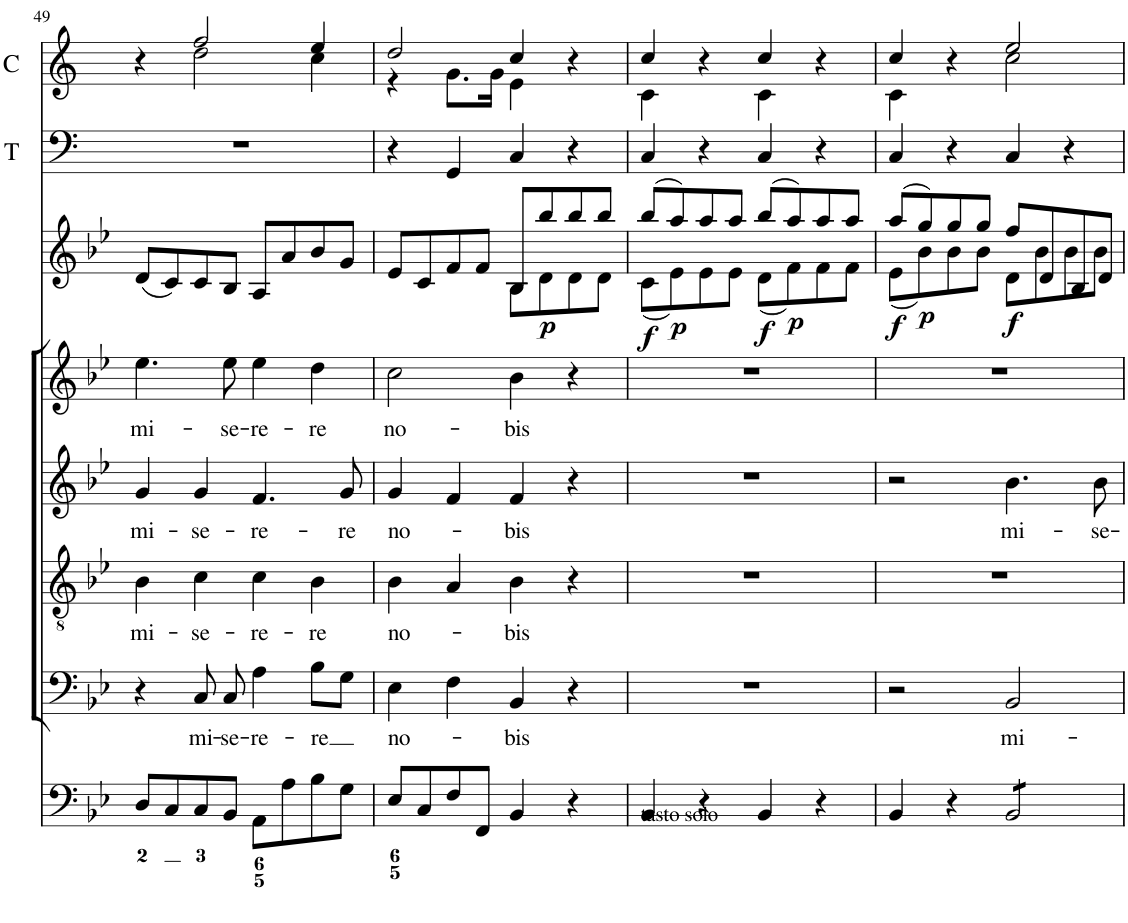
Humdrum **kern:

**kern	**kern	**text	**kern	**text	**kern	**text	**kern	**text	**kern	**dynam	**kern	**dynam	**kern	**dynam	**kern	**kern
*part10	*part9	*part9	*part8	*part8	*part7	*part7	*part6	*part6	*part5	*part5	*part4	*part4	*part3	*part3	*part2	*part1
*staff10	*staff9	*staff9	*staff8	*staff8	*staff7	*staff7	*staff6	*staff6	*staff5	*staff5	*staff4	*staff4	*staff3	*staff3	*staff2	*staff1
*I"Organ	*I"Voice	*	*I"Tenor	*	*I"Alto	*	*I"Voice	*	*I"Violin	*	*I"Violin	*	*I"2 Violini	*	*I"Timpani	*I"Clarini in B[b]
*	*	*	*	*	*	*	*	*	*I'Vln	*	*I'Vln	*	*I'Vln	*	*I'T	*I'C
!!LO:PB:g=z
*clefF4	*clefF4	*	*clefGv2	*	*clefG2	*	*clefG2	*	*clefG2	*	*clefG2	*	*clefG2	*	*clefF4	*clefG2
*	*	*	*	*	*	*	*	*	*	*	*	*	*	*	*Trd1c2	*Trd1c2
*k[b-e-]	*k[b-e-]	*	*k[b-e-]	*	*k[b-e-]	*	*k[b-e-]	*	*k[b-e-]	*	*k[b-e-]	*	*k[b-e-]	*	*k[]	*k[]
*M4/4	*M4/4	*	*M4/4	*	*M4/4	*	*M4/4	*	*M4/4	*	*M4/4	*	*M4/4	*	*M4/4	*M4/4
*met(c)	*met(c)	*	*met(c)	*	*met(c)	*	*met(c)	*	*met(c)	*	*met(c)	*	*met(c)	*	*met(c)	*met(c)
=49	=49	=49	=49	=49	=49	=49	=49	=49	=49	=49	=49	=49	=49	=49	=49	=49
!	!	!	!	!LO:LY:b	!	!LO:LY:b	!	!LO:LY:b	!	!	!	!	!	!	!	!
*	*	*	*	*	*	*	*	*	*	*	*	*	*	*	*	*^
8D/L	4r	.	4B-\	mi-	4g/	mi-	4.ee-\	mi-	(8d/L	.	(8d/L	.	(8d/L	.	1r	4r	4ryy
8C/	.	.	.	.	.	.	.	.	8c/J)	.	8c/J)	.	8c/)	.	.	.	.
!	!	!LO:LY:b	!	!LO:LY:b	!	!LO:LY:b	!	!	!	!	!	!	!	!	!	!	!
8C/	8C/	mi-	4c\	-se-	4g/	-se-	.	.	8c/L	.	8c/L	.	8c/	.	.	2ff/	2dd\
!	!	!LO:LY:b	!	!	!	!	!	!LO:LY:b	!	!	!	!	!	!	!	!	!
8BB-/J	8C/	-se-	.	.	.	.	8ee-\	-se-	8B-/J	.	8B-/J	.	8B-/J	.	.	.	.
!	!	!LO:LY:b	!	!LO:LY:b	!	!LO:LY:b	!	!LO:LY:b	!	!	!	!	!	!	!	!	!
8AA\L	4A\	-re-	4c\	-re-	4.f/	-re-	4ee-\	-re-	8A/L	.	8A/L	.	8A/L	.	.	.	.
8A\	.	.	.	.	.	.	.	.	8a/J	.	8a/J	.	8a/	.	.	.	.
!	!	!LO:LY:b	!	!LO:LY:b	!	!	!	!LO:LY:b	!	!	!	!	!	!	!	!	!
8B-\	8B-\L	-re	4B-\	-re	.	.	4dd\	-re	8b-/L	.	8b-/L	.	8b-/	.	.	4ee/	4cc\
!	!	!	!	!	!	!LO:LY:b	!	!	!	!	!	!	!	!	!	!	!
8G\J	8G\J	.	.	.	8g/	-re	.	.	8g/J	.	8g/J	.	8g/J	.	.	.	.
=50	=50	=50	=50	=50	=50	=50	=50	=50	=50	=50	=50	=50	=50	=50	=50	=50	=50
!	!	!LO:LY:b	!	!LO:LY:b	!	!LO:LY:b	!	!LO:LY:b	!	!	!	!	!	!	!	!	!
*	*	*	*	*	*	*	*	*	*	*	*	*	*^	*	*	*	*
8E-/L	4E-\	no-	4B-\	no-	4g/	no-	2cc\	no-	8e-/L	.	8e-/L	.	8e-/L	2ryy	.	4r	2dd/	4r
8C/	.	.	.	.	.	.	.	.	8c/J	.	8c/J	.	8c/	.	.	.	.	.
8F/	4F\	.	4A/	.	4f/	.	.	.	8f/L	.	8f/L	.	8f/	.	.	4GG/	.	8.g\L
8FF/J	.	.	.	.	.	.	.	.	8f/J	.	8f/J	.	8f/J	.	.	.	.	.
.	.	.	.	.	.	.	.	.	.	.	.	.	.	.	.	.	.	16g\Jk
!	!	!LO:LY:b	!	!LO:LY:b	!	!LO:LY:b	!	!LO:LY:b	!	!	!	!	!	!	!	!	!	!
4BB-/	4BB-/	-bis	4B-\	-bis	4f/	-bis	4b-\	-bis	8B-/L	.	8B-\L	.	8B-/L	8B-\L	.	4C/	4cc/	4e\
!	!	!	!	!	!	!	!	!	!	!LO:DY:b	!	!LO:DY:b	!	!	!LO:DY:b	!	!	!
.	.	.	.	.	.	.	.	.	8d/J	p	8bb-\J	p	8bb-/	8d\	p	.	.	.
4r	4r	.	4r	.	4r	.	4r	.	8d/L	.	8bb-\L	.	8bb-/	8d\	.	4r	4r	4ryy
.	.	.	.	.	.	.	.	.	8d/J	.	8bb-\J	.	8bb-/J	8d\J	.	.	.	.
=51	=51	=51	=51	=51	=51	=51	=51	=51	=51	=51	=51	=51	=51	=51	=51	=51	=51	=51
!LO:TX:a:t=tasto solo	!	!	!	!	!	!	!	!	!	!	!	!	!	!	!	!	!	!
!	!	!	!	!	!	!	!	!	!	!LO:DY:b	!	!LO:DY:b	!	!	!LO:DY:b	!	!	!
4BB-/	1r	.	1r	.	1r	.	1r	.	(8c/L	f	(8bb-\L	f	(8bb-/L	(8c\L	f	4C/	4cc/	4c\
!	!	!	!	!	!	!	!	!	!	!LO:DY:b	!	!LO:DY:b	!	!	!LO:DY:b	!	!	!
.	.	.	.	.	.	.	.	.	8e-/J)	p	8aa\J)	p	8aa/)	8e-\)	p	.	.	.
4r	.	.	.	.	.	.	.	.	8e-/L	.	8aa\L	.	8aa/	8e-\	.	4r	4r	4ryy
.	.	.	.	.	.	.	.	.	8e-/J	.	8aa\J	.	8aa/J	8e-\J	.	.	.	.
!	!	!	!	!	!	!	!	!	!	!LO:DY:b	!	!LO:DY:b	!	!	!LO:DY:b	!	!	!
4BB-/	.	.	.	.	.	.	.	.	(8d/L	f	(8bb-\L	f	(8bb-/L	(8d\L	f	4C/	4cc/	4c\
!	!	!	!	!	!	!	!	!	!	!LO:DY:b	!	!LO:DY:b	!	!	!LO:DY:b	!	!	!
.	.	.	.	.	.	.	.	.	8f/J)	p	8aa\J)	p	8aa/)	8f\)	p	.	.	.
4r	.	.	.	.	.	.	.	.	8f/L	.	8aa\L	.	8aa/	8f\	.	4r	4r	4ryy
.	.	.	.	.	.	.	.	.	8f/J	.	8aa\J	.	8aa/J	8f\J	.	.	.	.
=52	=52	=52	=52	=52	=52	=52	=52	=52	=52	=52	=52	=52	=52	=52	=52	=52	=52	=52
!	!	!	!	!	!	!	!	!	!	!LO:DY:b	!	!LO:DY:b	!	!	!LO:DY:b	!	!	!
4BB-/	2r	.	1r	.	2r	.	1r	.	(8e-/L	f	(8aa\L	f	(8aa/L	(8e-\L	f	4C/	4cc/	4c\
!	!	!	!	!	!	!	!	!	!	!LO:DY:b	!	!LO:DY:b	!	!	!LO:DY:b	!	!	!
.	.	.	.	.	.	.	.	.	8b-/J)	p	8gg\J)	p	8gg/)	8b-\)	p	.	.	.
4r	.	.	.	.	.	.	.	.	8b-\L	.	8gg\L	.	8gg/	8b-\	.	4r	4r	4ryy
.	.	.	.	.	.	.	.	.	8b-\J	.	8gg\J	.	8gg/J	8b-\J	.	.	.	.
!	!	!LO:LY:b	!	!	!	!LO:LY:b	!	!	!	!LO:DY:b	!	!LO:DY:b	!	!	!LO:DY:b	!	!	!
*tremolo	*	*	*	*	*	*	*	*	*	*	*	*	*	*	*	*	*	*
8BB-/L	2BB-/	mi-	.	.	4.b-\	mi-	.	.	8d/L	f	8ff/L	f	8ff/L	8d\L	f	4C/	2ee/	2cc\
8BB-/	.	.	.	.	.	.	.	.	8b-/J	.	8d/J	.	8d/	8b-\	.	.	.	.
8BB-/	.	.	.	.	.	.	.	.	8b-\L	.	8B-/L	.	8B-/	8b-\	.	4r	.	.
!	!	!	!	!	!	!LO:LY:b	!	!	!	!	!	!	!	!	!	!	!	!
8BB-/J	.	.	.	.	8b-\	-se-	.	.	8b-\J	.	8d/J	.	8d/J	8b-\J	.	.	.	.
*Xtremolo	*	*	*	*	*	*	*	*	*	*	*	*	*	*	*	*	*	*
*	*	*	*	*	*	*	*	*	*	*	*	*	*v	*v	*	*	*v	*v
=	=	=	=	=	=	=	=	=	=	=	=	=	=	=	=	=
*-	*-	*-	*-	*-	*-	*-	*-	*-	*-	*-	*-	*-	*-	*-	*-	*-
